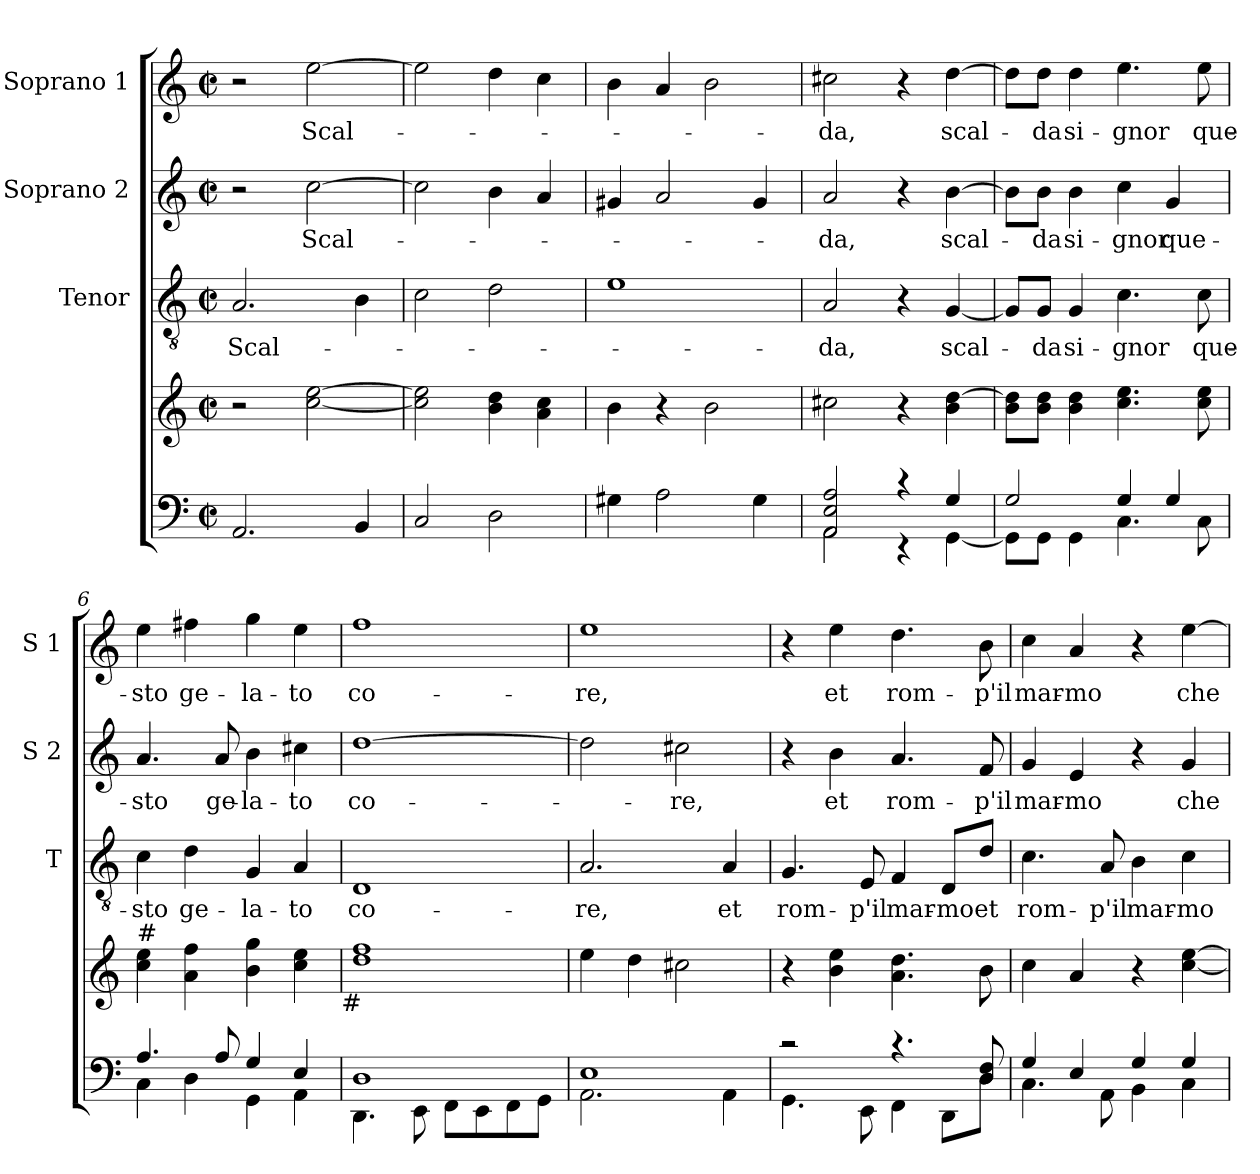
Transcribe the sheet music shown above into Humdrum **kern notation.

**kern	**kern	**kern	**text	**kern	**text	**kern	**text
*part4	*part4	*part3	*part3	*part2	*part2	*part1	*part1
*staff5	*staff4	*staff3	*staff3	*staff2	*staff2	*staff1	*staff1
*	*	*I"Tenor	*	*I"Soprano 2	*	*I"Soprano 1	*
*	*	*I'T	*	*I'S 2	*	*I'S 1	*
*clefF4	*clefG2	*clefGv2	*	*clefG2	*	*clefG2	*
*k[]	*k[]	*k[]	*	*k[]	*	*k[]	*
*C:	*C:	*C:	*	*C:	*	*C:	*
*M2/2	*M2/2	*M2/2	*	*M2/2	*	*M2/2	*
*met(c|)	*met(c|)	*met(c|)	*	*met(c|)	*	*met(c|)	*
=1	=1	=1	=1	=1	=1	=1	=1
2.AA/	2r	2.A/	Scal-	2r	.	2r	.
.	[2cc\ [2ee\	.	.	[2cc\	Scal-	[2ee\	Scal-
4BB/	.	4B\	.	.	.	.	.
=2	=2	=2	=2	=2	=2	=2	=2
2C/	2cc\] 2ee\]	2c\	.	2cc\]	.	2ee\]	.
2D\	4b\ 4dd\	2d\	.	4b\	.	4dd\	.
.	4a\ 4cc\	.	.	4a/	.	4cc\	.
=3	=3	=3	=3	=3	=3	=3	=3
4G#X\	4b\	1e	.	4g#X/	.	4b\	.
2A\	4r	.	.	2a/	.	4a/	.
.	2b\	.	.	.	.	2b\	.
4G#\	.	.	.	4g#/	.	.	.
=4	=4	=4	=4	=4	=4	=4	=4
*^	*	*	*	*	*	*	*
2AA/ 2E/ 2A/	2AA\	2cc#X\	2A/	-da,	2a/	-da,	2cc#X\	-da,
4rc	4rEE	4r	4r	.	4r	.	4r	.
4G/	[<4GG\	4b\ [4dd\	[4G/	scal-	[4b\	scal-	[4dd\	scal-
=5	=5	=5	=5	=5	=5	=5	=5	=5
2G/	8GG\L]	8b\ 8dd\]L	8G/L]	.	8b\L]	.	8dd\L]	.
.	8GG\J	8b\ 8dd\J	8G/J	-da	8b\J	-da	8dd\J	-da
.	4GG\	4b\ 4dd\	4G/	si-	4b\	si-	4dd\	si-
4G/	4.C\	4.cc\ 4.ee\	4.c\	-gnor	4cc\	-gnor	4.ee\	-gnor
4G/	.	.	.	.	4g/	que-	.	.
.	8C\	8cc\ 8ee\	8c\	que-	.	.	8ee\	que-
=6	=6	=6	=6	=6	=6	=6	=6	=6
!	!	!LO:TX:a:t=#	!	!	!	!	!	!
4.A/	4C\	4cc\ 4ee\	4c\	-sto	4.a/	-sto	4ee\	-sto
.	4D\	4a\ 4ff\	4d\	ge-	.	.	4ff#X\	ge-
8A/	.	.	.	.	8a/	ge-	.	.
4G/	4GG\	4b\ 4gg\	4G/	-la-	4b\	-la-	4gg\	-la-
4E/	4AA\	4cc\ 4ee\	4A/	-to	4cc#X\	-to	4ee\	-to
!	!	!LO:TX:b:t=#	!	!	!	!	!	!
!!LO:LB:g=z
=7	=7	=7	=7	=7	=7	=7	=7	=7
1D	4.DD\	1dd 1ff	1D	co-	[1dd	co-	1ff	co-
.	8EE\	.	.	.	.	.	.	.
.	8FF\L	.	.	.	.	.	.	.
.	8EE\	.	.	.	.	.	.	.
.	8FF\	.	.	.	.	.	.	.
.	8GG\J	.	.	.	.	.	.	.
=8	=8	=8	=8	=8	=8	=8	=8	=8
1E	2.AA\	4ee\	2.A/	-re,	2dd\]	.	1ee	-re,
.	.	4dd\	.	.	.	.	.	.
.	.	2cc#X\	.	.	2cc#X\	-re,	.	.
.	4AA\	.	4A/	et	.	.	.	.
=9	=9	=9	=9	=9	=9	=9	=9	=9
2rc	4.GG\	4r	4.G/	rom-	4r	.	4r	.
.	.	4b\ 4ee\	.	.	4b\	et	4ee\	et
.	8EE\	.	8E/	-p'il	.	.	.	.
4.rc	4FF\	4.a\ 4.dd\	4F/	mar-	4.a/	rom-	4.dd\	rom-
.	8DD\L	.	8D/L	-mo	.	.	.	.
8D/ 8F/	8D\J	8b\	8d/J	et	8f/	-p'il	8b\	-p'il
=10	=10	=10	=10	=10	=10	=10	=10	=10
4G/	4.C\	4cc\	4.c\	rom-	4g/	mar-	4cc\	mar-
4E/	.	4a/	.	.	4e/	-mo	4a/	-mo
.	8AA\	.	8A/	-p'il	.	.	.	.
4G/	4BB\	4r	4B\	mar-	4r	.	4r	.
4G/	4C\	[4cc\ [4ee\	4c\	-mo	4g/	che	[4ee\	che
*v	*v	*	*	*	*	*	*	*
=	=	=	=	=	=	=	=
*-	*-	*-	*-	*-	*-	*-	*-
